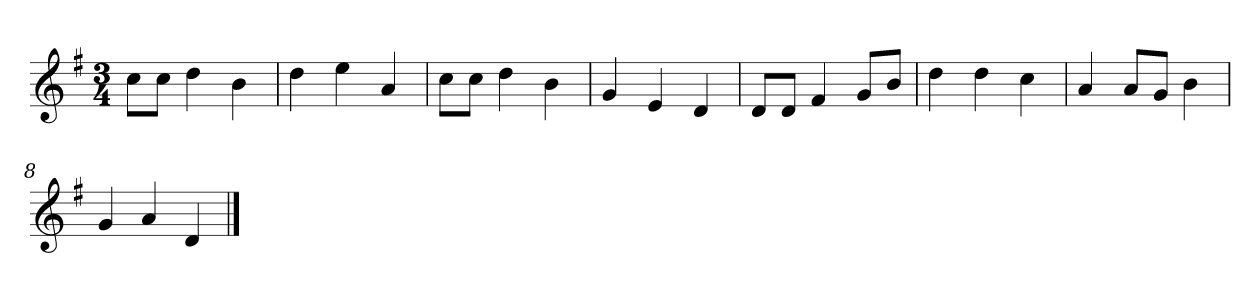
**kern
*part1
*staff1
*clefG2
*k[f#]
*G:
*M3/4
=
8cc\L
8cc\J
4dd
4b
=2
4dd
4ee
4a
=3
8cc\L
8cc\J
4dd
4b
=4
4g
4e
4d
=5y
8d/L
8d/J
4f#
8g/L
8b/J
=6
4dd
4dd
4cc
=7
4a
8a/L
8g/J
4b
=8
4g
4a
4d
==
*-
